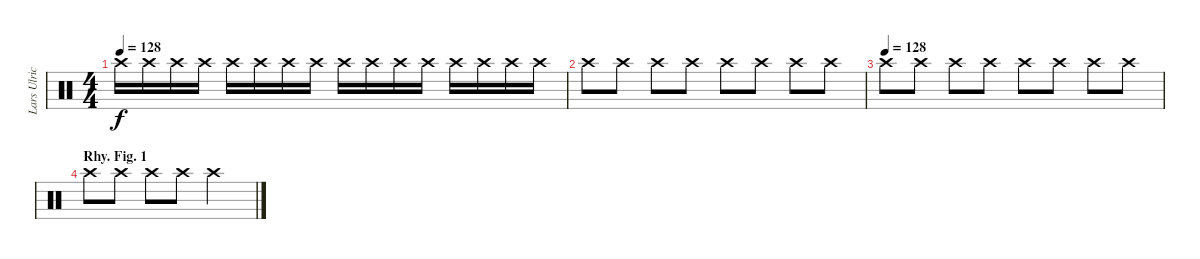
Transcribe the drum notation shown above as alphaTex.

\track ("Lars Ulrich (Drums)" "Lars Ulric") {instrument percussion}
\staff {score}
\articulation defaults
\ts (4 4)
\tempo 128
\clef neutral
\ks c "Crash high (hit)".16{dy f} "Crash high (hit)".16 "Crash high (hit)".16 "Crash high (hit)".16 "Crash high (hit)".16 "Crash high (hit)".16 "Crash high (hit)".16 "Crash high (hit)".16 "Crash high (hit)".16 "Crash high (hit)".16 "Crash high (hit)".16 "Crash high (hit)".16 "Crash high (hit)".16 "Crash high (hit)".16 "Crash high (hit)".16 "Crash high (hit)".16
|
"Crash high (hit)".8 "Crash high (hit)".8 "Crash high (hit)".8 "Crash high (hit)".8 "Crash high (hit)".8 "Crash high (hit)".8 "Crash high (hit)".8 "Crash high (hit)".8 |
\tempo (128)
"Crash high (hit)".8 "Crash high (hit)".8 "Crash high (hit)".8 "Crash high (hit)".8 "Crash high (hit)".8 "Crash high (hit)".8 "Crash high (hit)".8 "Crash high (hit)".8 |
\section ("" "Rhy. Fig. 1")
"Crash high (hit)".8 "Crash high (hit)".8 "Crash high (hit)".8 "Crash high (hit)".8 "Crash high (hit)".2
